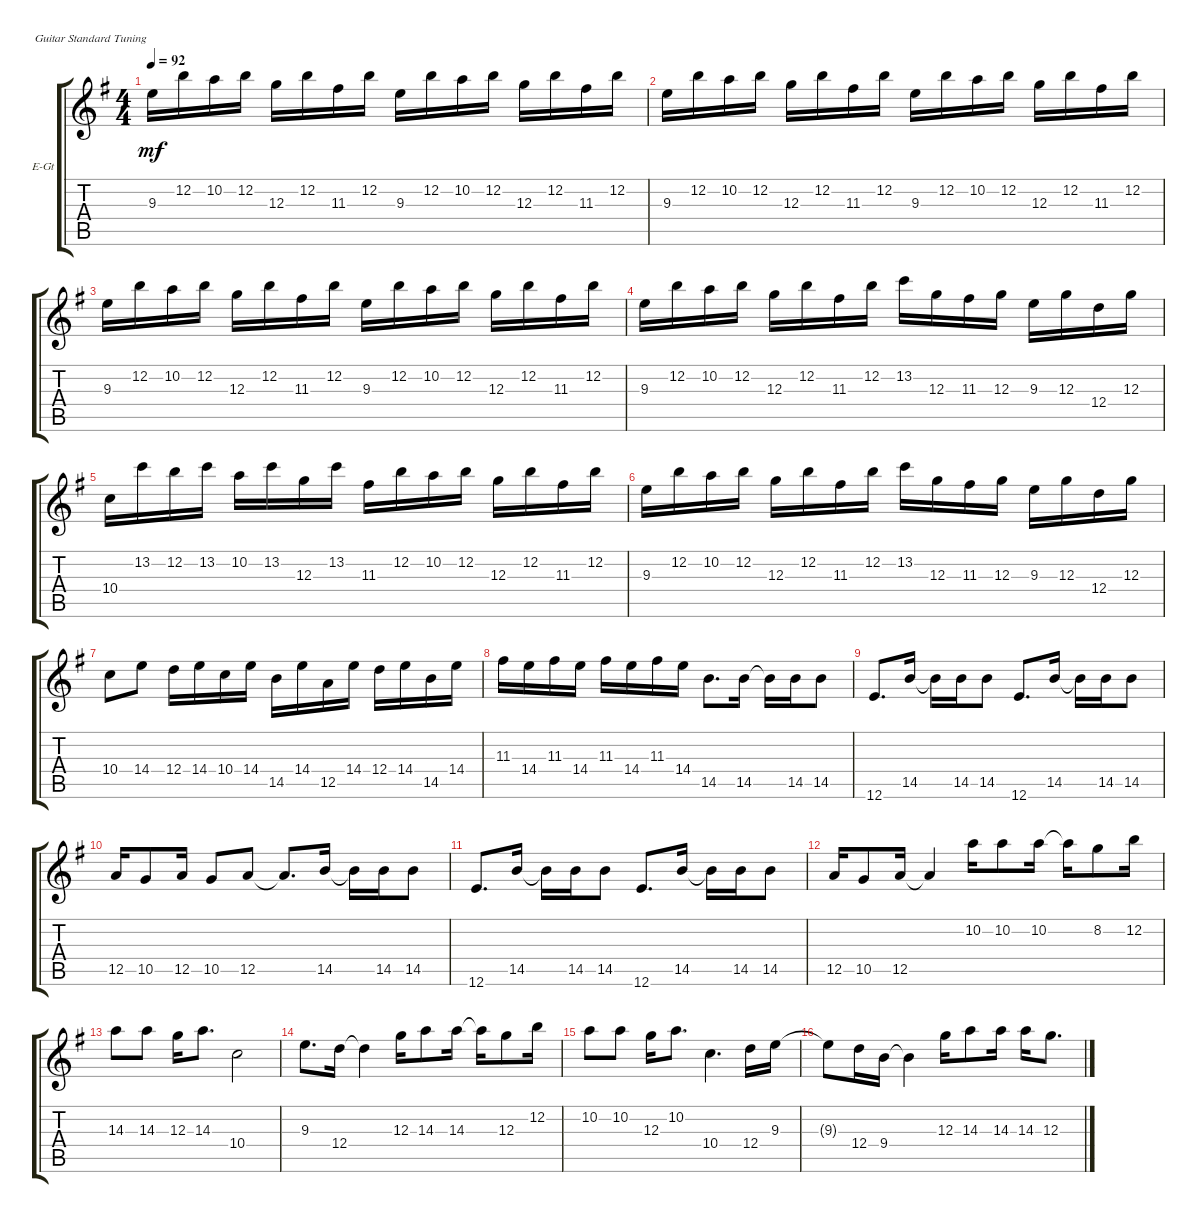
\defaultSystemsLayout 4
\bracketExtendMode groupsimilarinstruments
\firstSystemTrackNameOrientation horizontal
\otherSystemsTrackNameOrientation horizontal
\track ("Electric Guitar" "E-Gt") {instrument overdrivenguitar}
\staff {score tabs}
\tuning (E4 B3 G3 D3 A2 E2)
\ts (4 4)
\tempo 92
\clef g2
\ks g
9.3.16{dy mf instrument overdrivenguitar} 12.2.16 10.2.16 12.2.16 12.3.16 12.2.16 11.3.16 12.2.16 9.3.16 12.2.16 10.2.16 12.2.16 12.3.16 12.2.16 11.3.16 12.2.16 |
9.3.16 12.2.16 10.2.16 12.2.16 12.3.16 12.2.16 11.3.16 12.2.16 9.3.16 12.2.16 10.2.16 12.2.16 12.3.16 12.2.16 11.3.16 12.2.16 |
9.3.16 12.2.16 10.2.16 12.2.16 12.3.16 12.2.16 11.3.16 12.2.16 9.3.16 12.2.16 10.2.16 12.2.16 12.3.16 12.2.16 11.3.16 12.2.16 |
9.3.16 12.2.16 10.2.16 12.2.16 12.3.16 12.2.16 11.3.16 12.2.16 13.2.16 12.3.16 11.3.16 12.3.16 9.3.16 12.3.16 12.4.16 12.3.16 |
10.4.16 13.2.16 12.2.16 13.2.16 10.2.16 13.2.16 12.3.16 13.2.16 11.3.16 12.2.16 10.2.16 12.2.16 12.3.16 12.2.16 11.3.16 12.2.16 |
9.3.16 12.2.16 10.2.16 12.2.16 12.3.16 12.2.16 11.3.16 12.2.16 13.2.16 12.3.16 11.3.16 12.3.16 9.3.16 12.3.16 12.4.16 12.3.16 |
10.4.8 14.4.8 12.4.16 14.4.16 10.4.16 14.4.16 14.5.16 14.4.16 12.5.16 14.4.16 12.4.16 14.4.16 14.5.16 14.4.16 |
11.3.16 14.4.16 11.3.16 14.4.16 11.3.16 14.4.16 11.3.16 14.4.16 14.5.8{d} 14.5.16 14.5{t}.16 14.5.16 14.5.8 |
12.6.8{d} 14.5.16 14.5{t}.16 14.5.16 14.5.8 12.6.8{d} 14.5.16 14.5{t}.16 14.5.16 14.5.8 |
12.5.16 10.5.8 12.5.16 10.5.8 12.5.8 12.5{t}.8{d} 14.5.16 14.5{t}.16 14.5.16 14.5.8 |
12.6.8{d} 14.5.16 14.5{t}.16 14.5.16 14.5.8 12.6.8{d} 14.5.16 14.5{t}.16 14.5.16 14.5.8 |
12.5.16 10.5.8 12.5.16 12.5{t}.4 10.2.16 10.2.8 10.2.16 10.2{t}.16 8.2.8 12.2.16 |
14.3.8 14.3.8 12.3.16 14.3.8{d} 10.4.2 |
9.3.8{d} 12.4.16 12.4{t}.4 12.3.16 14.3.8 14.3.16 14.3{t}.16 12.3.8 12.2.16 |
10.2.8 10.2.8 12.3.16 10.2.8{d} 10.4.4{d} 12.4.16 9.3.16 |
9.3{t}.8 12.4.16 9.4.16 9.4{t}.4 12.3.16 14.3.8 14.3.16 14.3.16 12.3.8{d}
